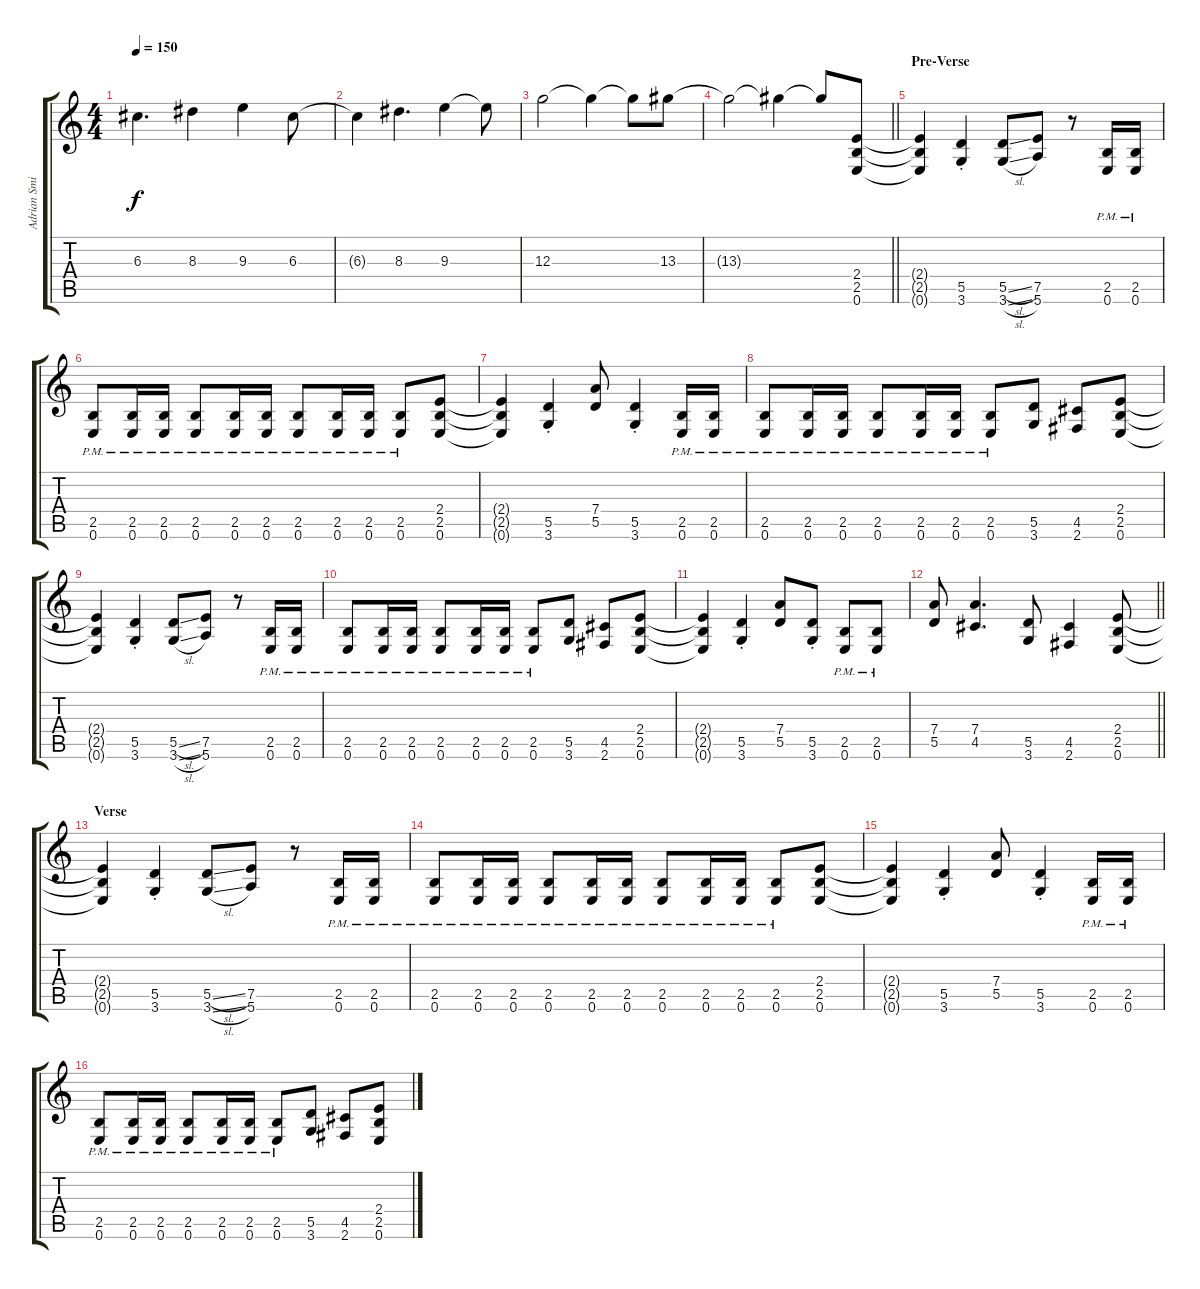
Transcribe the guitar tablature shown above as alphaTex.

\track ("Adrian Smith" "Adrian Smi") {instrument distortionguitar}
\staff {score tabs}
\tuning (E4 B3 G3 D3 A2 E2) {hide}
\ts (4 4)
\tempo 150
\clef g2
\ks c
6.3{t}.4{d dy f} 8.3.4 9.3.4 6.3.8 |
6.3{t}.4 8.3.4{d} 9.3.4 9.3{t}.8 |
12.3.2 12.3{t}.4 12.3{t}.8 13.3.8 |
\barLineRight lightlight
13.3{t}.2 13.3{t}.4 13.3{t}.8 (2.4 2.5 0.6).8 |
\section ("" "Pre-Verse")
(2.4{t} 2.5{t} 0.6{t}).4 (5.5{st} 3.6{st}).4 (5.5{sl} 3.6{sl}).8 (7.5 5.6).8 r.8 (2.5{pm} 0.6{pm}).16 (2.5{pm} 0.6{pm}).16 |
(2.5{pm} 0.6{pm}).8 (2.5{pm} 0.6{pm}).16 (2.5{pm} 0.6{pm}).16 (2.5{pm} 0.6{pm}).8 (2.5{pm} 0.6{pm}).16 (2.5{pm} 0.6{pm}).16 (2.5{pm} 0.6{pm}).8 (2.5{pm} 0.6{pm}).16 (2.5{pm} 0.6{pm}).16 (2.5{pm} 0.6{pm}).8 (2.4 2.5 0.6).8 |
(2.4{t} 2.5{t} 0.6{t}).4 (5.5{st} 3.6{st}).4 (7.4 5.5).8 (5.5{st} 3.6{st}).4 (2.5{pm} 0.6{pm}).16 (2.5{pm} 0.6{pm}).16 |
(2.5{pm} 0.6{pm}).8 (2.5{pm} 0.6{pm}).16 (2.5{pm} 0.6{pm}).16 (2.5{pm} 0.6{pm}).8 (2.5{pm} 0.6{pm}).16 (2.5{pm} 0.6{pm}).16 (2.5{pm} 0.6{pm}).8 (5.5 3.6).8 (4.5 2.6).8 (2.4 2.5 0.6).8 |
(2.4{t} 2.5{t} 0.6{t}).4 (5.5{st} 3.6{st}).4 (5.5{sl} 3.6{sl}).8 (7.5 5.6).8 r.8 (2.5{pm} 0.6{pm}).16 (2.5{pm} 0.6{pm}).16 |
(2.5{pm} 0.6{pm}).8 (2.5{pm} 0.6{pm}).16 (2.5{pm} 0.6{pm}).16 (2.5{pm} 0.6{pm}).8 (2.5{pm} 0.6{pm}).16 (2.5{pm} 0.6{pm}).16 (2.5{pm} 0.6{pm}).8 (5.5 3.6).8 (4.5 2.6).8 (2.4 2.5 0.6).8 |
(2.4{t} 2.5{t} 0.6{t}).4 (5.5{st} 3.6{st}).4 (7.4 5.5).8 (5.5{st} 3.6{st}).8 (2.5{pm} 0.6{pm}).8 (2.5{pm} 0.6{pm}).8 |
\barLineRight lightlight
(7.4 5.5).8 (7.4 4.5).4{d} (5.5 3.6).8 (4.5 2.6).4 (2.4 2.5 0.6).8 |
\section ("" "Verse")
(2.4{t} 2.5{t} 0.6{t}).4 (5.5{st} 3.6{st}).4 (5.5{sl} 3.6{sl}).8 (7.5 5.6).8 r.8 (2.5{pm} 0.6{pm}).16 (2.5{pm} 0.6{pm}).16 |
(2.5{pm} 0.6{pm}).8 (2.5{pm} 0.6{pm}).16 (2.5{pm} 0.6{pm}).16 (2.5{pm} 0.6{pm}).8 (2.5{pm} 0.6{pm}).16 (2.5{pm} 0.6{pm}).16 (2.5{pm} 0.6{pm}).8 (2.5{pm} 0.6{pm}).16 (2.5{pm} 0.6{pm}).16 (2.5{pm} 0.6{pm}).8 (2.4 2.5 0.6).8 |
(2.4{t} 2.5{t} 0.6{t}).4 (5.5{st} 3.6{st}).4 (7.4 5.5).8 (5.5{st} 3.6{st}).4 (2.5{pm} 0.6{pm}).16 (2.5{pm} 0.6{pm}).16 |
(2.5{pm} 0.6{pm}).8 (2.5{pm} 0.6{pm}).16 (2.5{pm} 0.6{pm}).16 (2.5{pm} 0.6{pm}).8 (2.5{pm} 0.6{pm}).16 (2.5{pm} 0.6{pm}).16 (2.5{pm} 0.6{pm}).8 (5.5 3.6).8 (4.5 2.6).8 (2.4 2.5 0.6).8
